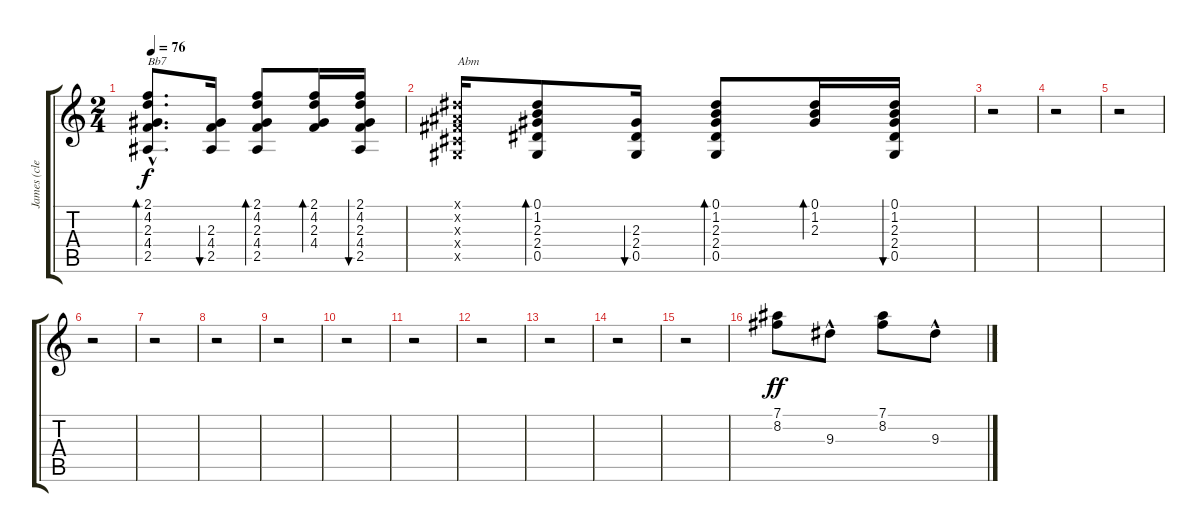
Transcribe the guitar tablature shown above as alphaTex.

\track ("James (clean)" "James (cle") {instrument electricguitarjazz}
\staff {score tabs}
\tuning (Eb4 Bb3 Gb3 Db3 Ab2 Eb2) {hide}
\ts (2 4)
\tempo 76
\clef g2
\ks c
(2.1{hac} 4.2{hac} 2.3{hac} 4.4{hac} 2.5{hac}).8{d bd 60 txt "Bb7" dy f} (2.3 4.4 2.5).16{bu 60} (2.1 4.2 2.3 4.4 2.5).8{bd 60} (2.1 4.2 2.3 4.4).16{bd 60} (2.1 4.2 2.3 4.4 2.5).16{bu 60} |
(0.1{x} 0.2{x} 0.3{x} 0.4{x} 0.5{x}).16{txt "Abm"} (0.1 1.2 2.3 2.4 0.5).8{bd 60} (2.3 2.4 0.5).16{bu 60} (0.1 1.2 2.3 2.4 0.5).8{bd 60} (0.1 1.2 2.3).16{bd 60} (0.1 1.2 2.3 2.4 0.5).16{bu 60} |
r.2 |
r.2 |
r.2 |
r.2 |
r.2 |
r.2 |
r.2 |
r.2 |
r.2 |
r.2 |
r.2 |
r.2 |
r.2 |
(7.1 8.2).8{dy ff} 9.3{hac}.8 (7.1 8.2).8 9.3{hac}.8
